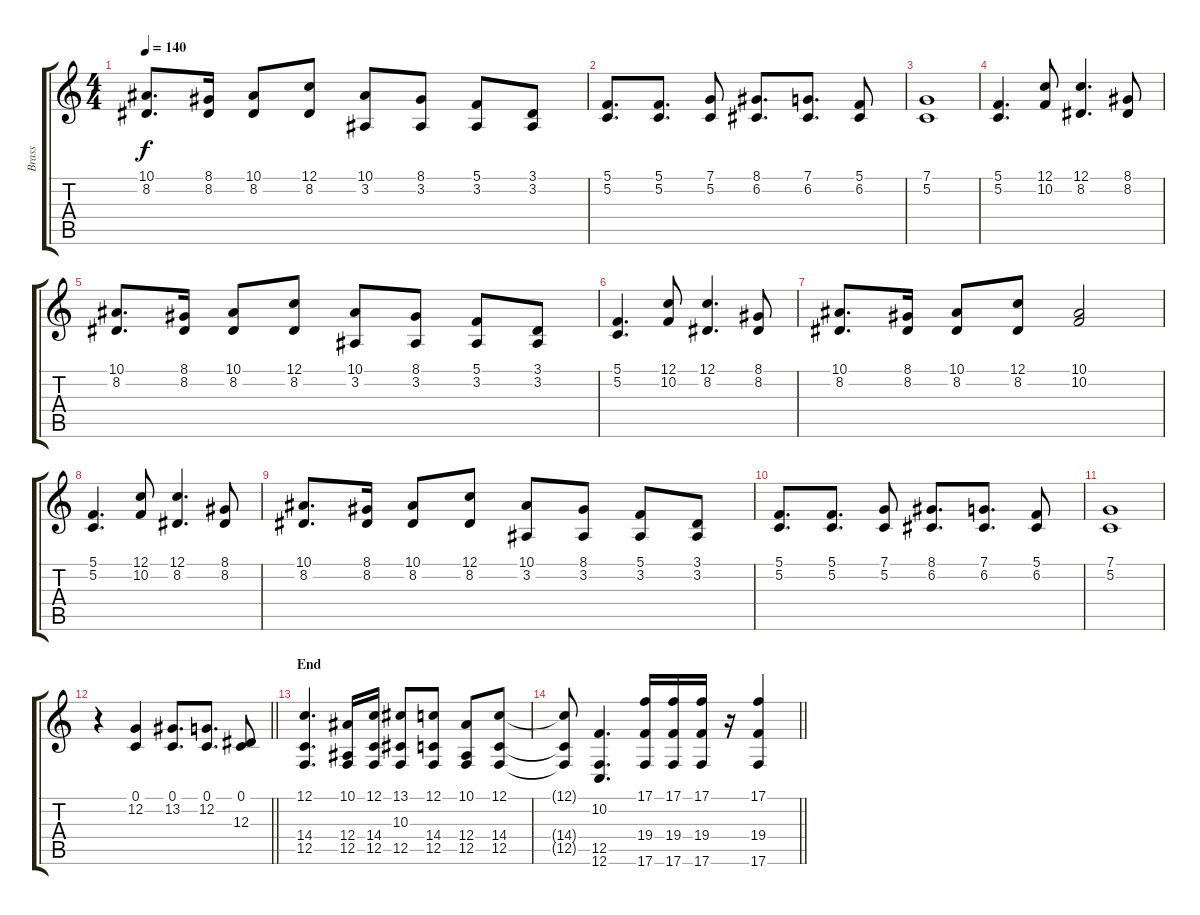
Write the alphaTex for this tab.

\track ("Brass" "Brass") {instrument brasssection}
\staff {score tabs}
\tuning (C4 G3 Eb3 Bb2 F2 C2) {hide}
\ts (4 4)
\tempo 140
\clef g2
\ks c
(10.1 8.2).8{d dy f} (8.1 8.2).16 (10.1 8.2).8 (12.1 8.2).8 (10.1 3.2).8 (8.1 3.2).8 (5.1 3.2).8 (3.1 3.2).8 |
(5.1 5.2).8{d} (5.1 5.2).8{d} (7.1 5.2).8 (8.1 6.2).8{d} (7.1 6.2).8{d} (5.1 6.2).8 |
(7.1 5.2).1 |
(5.1 5.2).4{d} (12.1 10.2).8 (12.1 8.2).4{d} (8.1 8.2).8 |
(10.1 8.2).8{d} (8.1 8.2).16 (10.1 8.2).8 (12.1 8.2).8 (10.1 3.2).8 (8.1 3.2).8 (5.1 3.2).8 (3.1 3.2).8 |
(5.1 5.2).4{d} (12.1 10.2).8 (12.1 8.2).4{d} (8.1 8.2).8 |
(10.1 8.2).8{d} (8.1 8.2).16 (10.1 8.2).8 (12.1 8.2).8 (10.1 10.2).2 |
(5.1 5.2).4{d} (12.1 10.2).8 (12.1 8.2).4{d} (8.1 8.2).8 |
(10.1 8.2).8{d} (8.1 8.2).16 (10.1 8.2).8 (12.1 8.2).8 (10.1 3.2).8 (8.1 3.2).8 (5.1 3.2).8 (3.1 3.2).8 |
(5.1 5.2).8{d} (5.1 5.2).8{d} (7.1 5.2).8 (8.1 6.2).8{d} (7.1 6.2).8{d} (5.1 6.2).8 |
(7.1 5.2).1 |
\barLineRight lightlight
r.4 (0.1 12.2).4 (0.1 13.2).8{d} (0.1 12.2).8{d} (0.1 12.3).8 |
\section ("" "End")
(12.1 14.4 12.5).4{d} (10.1 12.4 12.5).16 (12.1 14.4 12.5).16 (13.1 10.3 12.5).8 (12.1 14.4 12.5).8 (10.1 12.4 12.5).8 (12.1 14.4 12.5).8 |
\barLineRight lightlight
(12.1{t} 14.4{t} 12.5{t}).8 (10.2 12.5 12.6).4{d} (17.1 19.4 17.6).16 (17.1 19.4 17.6).16 (17.1 19.4 17.6).16 r.16 (17.1 19.4 17.6).4
